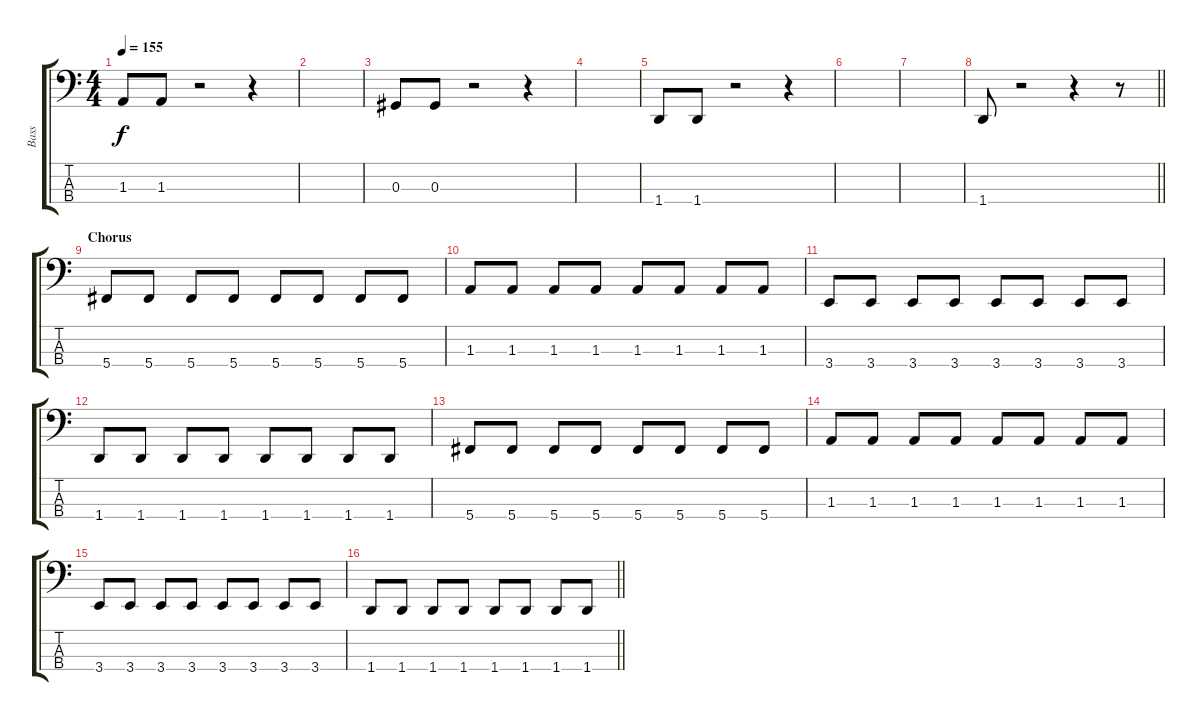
\track ("Bass" "Bass") {instrument electricbassfinger}
\staff {score tabs}
\tuning (Gb2 Db2 Ab1 Db1) {hide}
\ts (4 4)
\tempo 155
\clef f4
\ks c
1.3.8{dy f} 1.3.8 r.2 r.4 |
|
0.3.8 0.3.8 r.2 r.4 |
|
1.4.8 1.4.8 r.2 r.4 |
|
|
\barLineRight lightlight
1.4.8 r.2 r.4 r.8 |
\section ("" "Chorus")
5.4.8 5.4.8 5.4.8 5.4.8 5.4.8 5.4.8 5.4.8 5.4.8 |
1.3.8 1.3.8 1.3.8 1.3.8 1.3.8 1.3.8 1.3.8 1.3.8 |
3.4.8 3.4.8 3.4.8 3.4.8 3.4.8 3.4.8 3.4.8 3.4.8 |
1.4.8 1.4.8 1.4.8 1.4.8 1.4.8 1.4.8 1.4.8 1.4.8 |
5.4.8 5.4.8 5.4.8 5.4.8 5.4.8 5.4.8 5.4.8 5.4.8 |
1.3.8 1.3.8 1.3.8 1.3.8 1.3.8 1.3.8 1.3.8 1.3.8 |
3.4.8 3.4.8 3.4.8 3.4.8 3.4.8 3.4.8 3.4.8 3.4.8 |
\barLineRight lightlight
1.4.8 1.4.8 1.4.8 1.4.8 1.4.8 1.4.8 1.4.8 1.4.8
